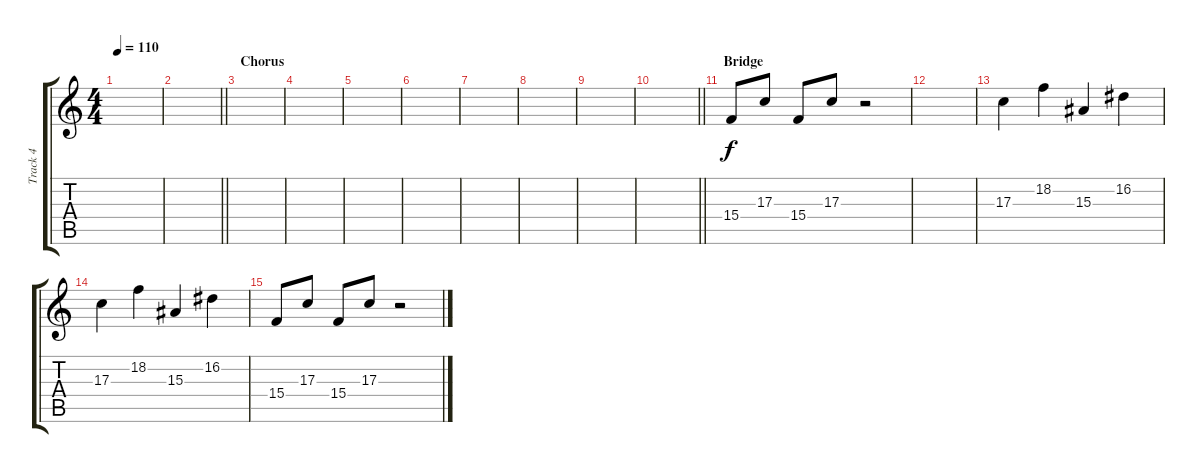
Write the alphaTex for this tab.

\track ("Track 4" "Track 4") {instrument harpsichord}
\staff {score tabs}
\tuning (E4 B3 G3 D3 A2 E2) {hide}
\ts (4 4)
\tempo 110
\clef g2
\ks c
|
\barLineRight lightlight
|
\section ("" "Chorus")
|
|
|
|
|
|
|
\barLineRight lightlight
|
\section ("" "Bridge")
15.4.8 17.3.8 15.4.8 17.3.8 r.2 |
|
17.3.4 18.2.4 15.3.4 16.2.4 |
17.3.4 18.2.4 15.3.4 16.2.4 |
15.4.8 17.3.8 15.4.8 17.3.8 r.2
